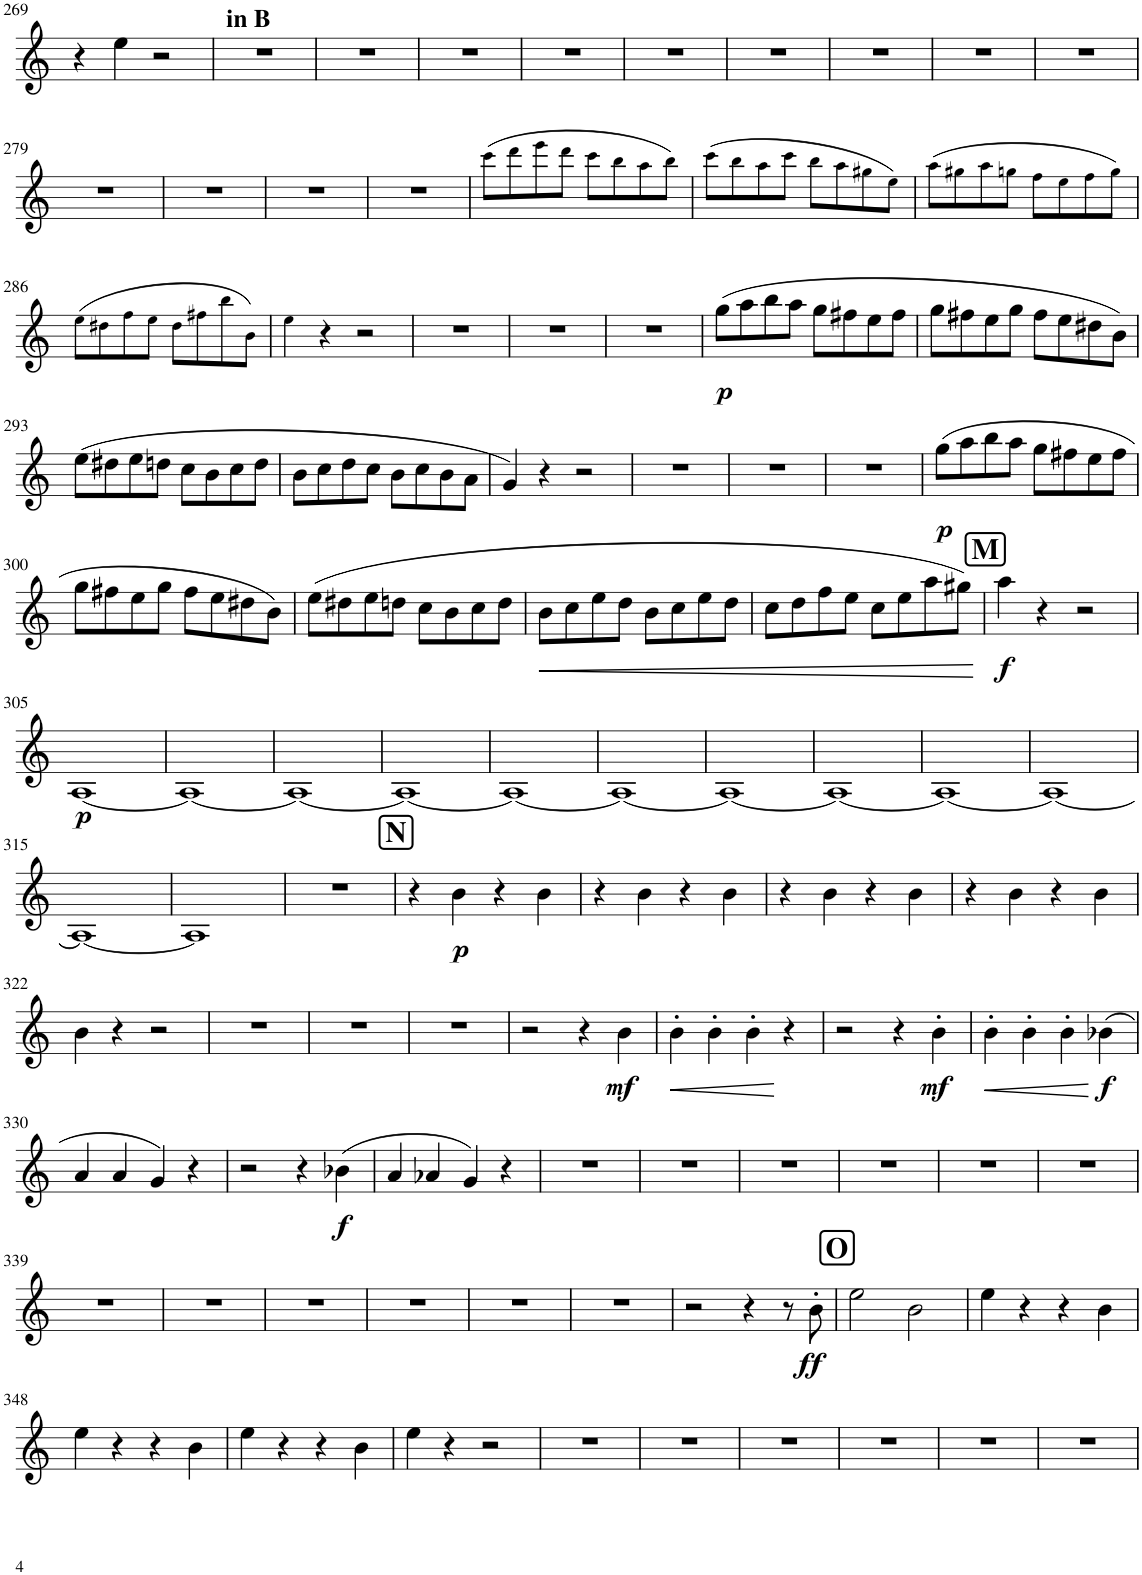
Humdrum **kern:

**kern	**dynam
*part1	*part1
*staff1	*staff1
*I"A Cl II	*
*I'Cl	*
!!LO:PB:g=z
*clefG2	*
*Trd2c3	*
*k[]	*
*M4/4	*
*met(c)	*
=269	=269
4r	.
4ee\	.
2r	.
=270	=270
!LO:TX:a:B:t=in B	!
1r	.
=271	=271
1r	.
=272	=272
1r	.
=273	=273
1r	.
=274	=274
1r	.
=275	=275
1r	.
=276	=276
1r	.
=277	=277
1r	.
=278	=278
1r	.
!!LO:LB:g=z
=279	=279
1r	.
=280	=280
1r	.
=281	=281
1r	.
=282	=282
1r	.
=283	=283
(8ccc!\L	.
8ddd!\	.
8eee!\	.
8ddd!\J	.
8ccc!\L	.
8bb!\	.
8aa!\	.
8bb!\J)	.
=284	=284
(8ccc!\L	.
8bb!\	.
8aa!\	.
8ccc!\J	.
8bb!\L	.
8aa!\	.
8gg#X!\	.
8ee!\J)	.
=285	=285
(8aa!\L	.
8gg#X!\	.
8aa!\	.
8ggn!\J	.
8ff!\L	.
8ee!\	.
8ff!\	.
8gg!\J)	.
!!LO:LB:g=z
=286	=286
(8ee!\L	.
8dd#X!\	.
8ff!\	.
8ee!\J	.
8dd#!\L	.
8ff#X!\	.
8bb!\	.
8b!\J)	.
=287	=287
4ee!\	.
4r	.
2r	.
=288	=288
1r	.
=289	=289
1r	.
=290	=290
1r	.
=291	=291
!	!LO:DY:b
(8gg\L	p
8aa\	.
8bb\	.
8aa\J	.
8gg\L	.
8ff#X\	.
8ee\	.
8ff#\J	.
=292	=292
8gg\L	.
8ff#X\	.
8ee\	.
8gg\J	.
8ff#\L	.
8ee\	.
8dd#X\	.
8b\J)	.
!!LO:LB:g=z
=293	=293
(8ee\L	.
8dd#X\	.
8ee\	.
8ddn\J	.
8cc\L	.
8b\	.
8cc\	.
8dd\J	.
=294	=294
8b\L	.
8cc\	.
8dd\	.
8cc\J	.
8b\L	.
8cc\	.
8b\	.
8a\J	.
=295	=295
4g/)	.
4r	.
2r	.
=296	=296
1r	.
=297	=297
1r	.
=298	=298
1r	.
=299	=299
!	!LO:DY:b
(8gg\L	p
8aa\	.
8bb\	.
8aa\J	.
8gg\L	.
8ff#X\	.
8ee\	.
8ff#\J	.
!!LO:LB:g=z
=300	=300
8gg\L	.
8ff#X\	.
8ee\	.
8gg\J	.
8ff#\L	.
8ee\	.
8dd#X\	.
8b\J)	.
=301	=301
(8ee\L	.
8dd#X\	.
8ee\	.
8ddn\J	.
8cc\L	.
8b\	.
8cc\	.
8dd\J	.
=302	=302
!	!LO:HP:b
8b\L	<
8cc\	.
8ee\	.
8dd\J	.
8b\L	.
8cc\	.
8ee\	.
8dd\J	.
=303	=303
8cc\L	.
8dd\	.
8ff\	.
8ee\J	.
8cc\L	.
8ee\	.
8aa\	.
8gg#X\J)	.
.	[
=304	=304
!	!LO:DY:b
4aa\	f
4r	.
2r	.
!!LO:LB:g=z
=305	=305
!	!LO:DY:b
[1A	p
=306	=306
1A_	.
=307	=307
1A_	.
=308	=308
1A_	.
=309	=309
1A_	.
=310	=310
1A_	.
=311	=311
1A_	.
=312	=312
1A_	.
=313	=313
1A_	.
=314	=314
1A_	.
!!LO:LB:g=z
=315	=315
1A_	.
=316	=316
1A]	.
=317	=317
1r	.
=318	=318
4r	.
!	!LO:DY:b
4b\	p
4r	.
4b\	.
=319	=319
4r	.
4b\	.
4r	.
4b\	.
=320	=320
4r	.
4b\	.
4r	.
4b\	.
=321	=321
4r	.
4b\	.
4r	.
4b\	.
!!LO:LB:g=z
=322	=322
4b\	.
4r	.
2r	.
=323	=323
1r	.
=324	=324
1r	.
=325	=325
1r	.
=326	=326
2r	.
4r	.
!	!LO:DY:b
4b\	mf
=327	=327
!	!LO:HP:b
4b'\	<
4b'\	.
4b'\	.
4r	[
=328	=328
2r	.
4r	.
!	!LO:DY:b
4b'\	mf
=329	=329
!	!LO:HP:b
4b'\	<
4b'\	.
4b'\	.
!	!LO:DY:n=1:b
(4b-X\	[ f
!!LO:LB:g=z
=330	=330
4a/	.
4a/	.
4g/)	.
4r	.
=331	=331
2r	.
4r	.
!	!LO:DY:b
(4b-X\	f
=332	=332
4a/	.
4a-X/	.
4g/)	.
4r	.
=333	=333
1r	.
=334	=334
1r	.
=335	=335
1r	.
=336	=336
1r	.
=337	=337
1r	.
=338	=338
1r	.
!!LO:LB:g=z
=339	=339
1r	.
=340	=340
1r	.
=341	=341
1r	.
=342	=342
1r	.
=343	=343
1r	.
=344	=344
1r	.
=345	=345
2r	.
4r	.
8r	.
!	!LO:DY:b
8b'\	ff
=346	=346
2ee\	.
2b\	.
=347	=347
4ee\	.
4r	.
4r	.
4b\	.
!!LO:LB:g=z
=348	=348
4ee\	.
4r	.
4r	.
4b\	.
=349	=349
4ee\	.
4r	.
4r	.
4b\	.
=350	=350
4ee\	.
4r	.
2r	.
=351	=351
1r	.
=352	=352
1r	.
=353	=353
1r	.
=354	=354
1r	.
=355	=355
1r	.
=356	=356
1r	.
=	=
*-	*-
